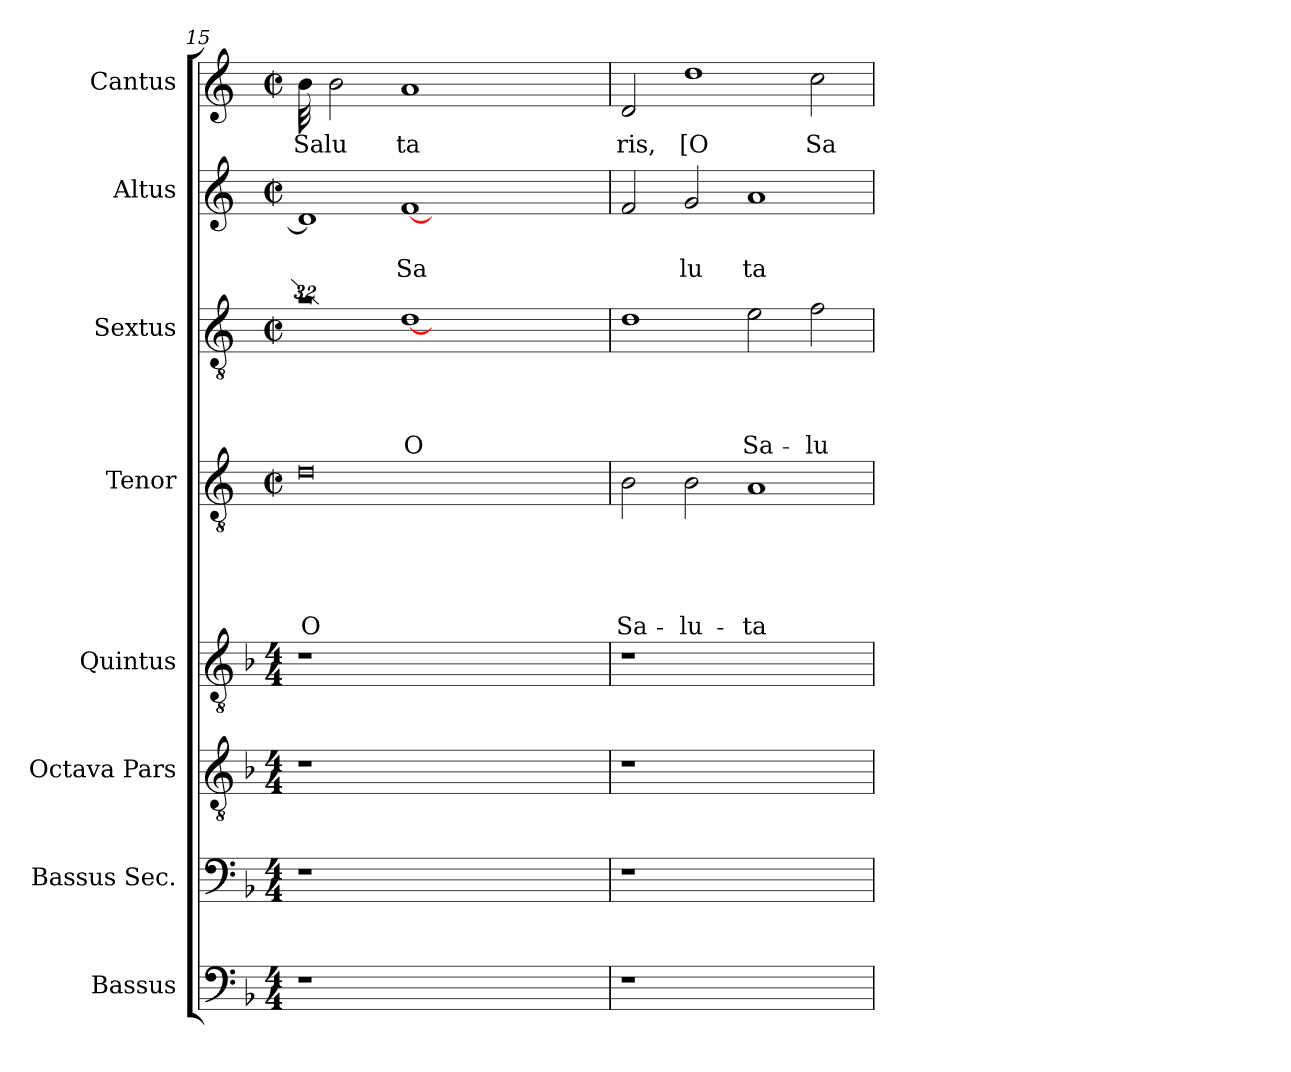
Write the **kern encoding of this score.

**kern	**kern	**kern	**kern	**kern	**text	**text	**text	**text	**text	**kern	**text	**text	**text	**text	**kern	**text	**text	**kern	**text
*part8	*part7	*part6	*part5	*part4	*part4	*part4	*part4	*part4	*part4	*part3	*part3	*part3	*part3	*part3	*part2	*part2	*part2	*part1	*part1
*staff8	*staff7	*staff6	*staff5	*staff4	*staff4	*staff4	*staff4	*staff4	*staff4	*staff3	*staff3	*staff3	*staff3	*staff3	*staff2	*staff2	*staff2	*staff1	*staff1
*I"Bassus	*I"Bassus Sec.	*I"Octava Pars	*I"Quintus	*I"Tenor	*	*	*	*	*	*I"Sextus	*	*	*	*	*I"Altus	*	*	*I"Cantus	*
*I'Bassus	*I'Bassus Sec.	*I'Octava Pars	*I'Quintus	*I'Tenor	*	*	*	*	*	*I'Sextus	*	*	*	*	*I'Altus	*	*	*I'Cantus	*
*clefF4	*clefF4	*clefGv2	*clefGv2	*clefGv2	*	*	*	*	*	*clefGv2	*	*	*	*	*clefG2	*	*	*clefG2	*
*	*	*	*	*ITrd-3c-5	*	*	*	*	*	*ITrd-3c-5	*	*	*	*	*ITrd-3c-5	*	*	*ITrd-3c-5	*
*k[b-]	*k[b-]	*k[b-]	*k[b-]	*k[b-]	*	*	*	*	*	*k[b-]	*	*	*	*	*k[b-]	*	*	*k[b-]	*
*F:	*F:	*F:	*F:	*F:	*	*	*	*	*	*F:	*	*	*	*	*F:	*	*	*F:	*
*M4/4	*M4/4	*M4/4	*M4/4	*M2/2	*	*	*	*	*	*M2/2	*	*	*	*	*M2/2	*	*	*M2/2	*
*	*	*	*	*met(c|)	*	*	*	*	*	*met(c|)	*	*	*	*	*met(c|)	*	*	*met(c|)	*
=15	=15	=15	=15	=15	=15	=15	=15	=15	=15	=15	=15	=15	=15	=15	=15	=15	=15	=15	=15
!	!	!	!	!	!	!	!	!	!LO:LY:b	!LO:N:vis=1	!	!	!	!	!	!	!	!	!LO:LY:b
*	*	*	*	*	*	*	*	*	*	*^	*	*	*	*	*^	*	*	*	*
1r	1r	1r	1r	0g	.	.	.	.	O	32%49ra	2ryy	.	.	.	.	1g]	2ryy	.	.	32ee\	Sa
!	!	!	!	!	!	!	!	!	!	!	!	!	!	!	!	!	!	!	!	!	!LO:LY:b
.	.	.	.	.	.	.	.	.	.	.	.	.	.	.	.	.	.	.	.	2ee\	lu
.	.	.	.	.	.	.	.	.	.	.	32ryy	.	.	.	.	.	32ryy	.	.	.	.
!	!	!	!	!	!	!	!	!	!	!	!	!	!	!	!LO:LY:b	!	!	!	!LO:LY:b	!	!LO:LY:b
.	.	.	.	.	.	.	.	.	.	.	[>1g	.	.	.	O	.	[<1b-	.	Sa	1dd	ta
1ryy	1ryy	1ryy	1ryy	.	.	.	.	.	.	.	.	.	.	.	.	4...ryy	.	.	.	.	.
.	.	.	.	.	.	.	.	.	.	.	.	.	.	.	.	2ryy	.	.	.	.	.
.	.	.	.	.	.	.	.	.	.	4...ryy	4...ryy	.	.	.	.	.	4...ryy	.	.	4...ryy	.
.	.	.	.	.	.	.	.	.	.	.	.	.	.	.	.	32ryy	.	.	.	.	.
*	*	*	*	*	*	*	*	*	*	*v	*v	*	*	*	*	*	*	*	*	*	*
*	*	*	*	*	*	*	*	*	*	*	*	*	*	*	*v	*v	*	*	*	*
=16	=16	=16	=16	=16	=16	=16	=16	=16	=16	=16	=16	=16	=16	=16	=16	=16	=16	=16	=16
!	!	!	!	!	!	!	!	!	!LO:LY:b	!	!	!	!	!	!	!	!	!	!LO:LY:b
1r	1r	1r	1r	2e\	.	.	.	.	Sa-	1g	.	.	.	.	2b-/	.	.	2g/	ris,
!	!	!	!	!	!	!	!	!	!LO:LY:b	!	!	!	!	!	!	!	!LO:LY:b	!	!LO:LY:b
.	.	.	.	2e\	.	.	.	.	-lu-	.	.	.	.	.	2cc/	.	lu	1gg	[O
!	!	!	!	!	!	!	!	!	!LO:LY:b	!	!	!	!	!LO:LY:b	!	!	!LO:LY:b	!	!
1ryy	1ryy	1ryy	1ryy	1d	.	.	.	.	-ta-	2a\	.	.	.	Sa-	1dd	.	ta	.	.
!	!	!	!	!	!	!	!	!	!	!	!	!	!	!LO:LY:b	!	!	!	!	!LO:LY:b
.	.	.	.	.	.	.	.	.	.	2b-\	.	.	.	-lu-	.	.	.	[>2ff\	Sa
=	=	=	=	=	=	=	=	=	=	=	=	=	=	=	=	=	=	=	=
*-	*-	*-	*-	*-	*-	*-	*-	*-	*-	*-	*-	*-	*-	*-	*-	*-	*-	*-	*-
